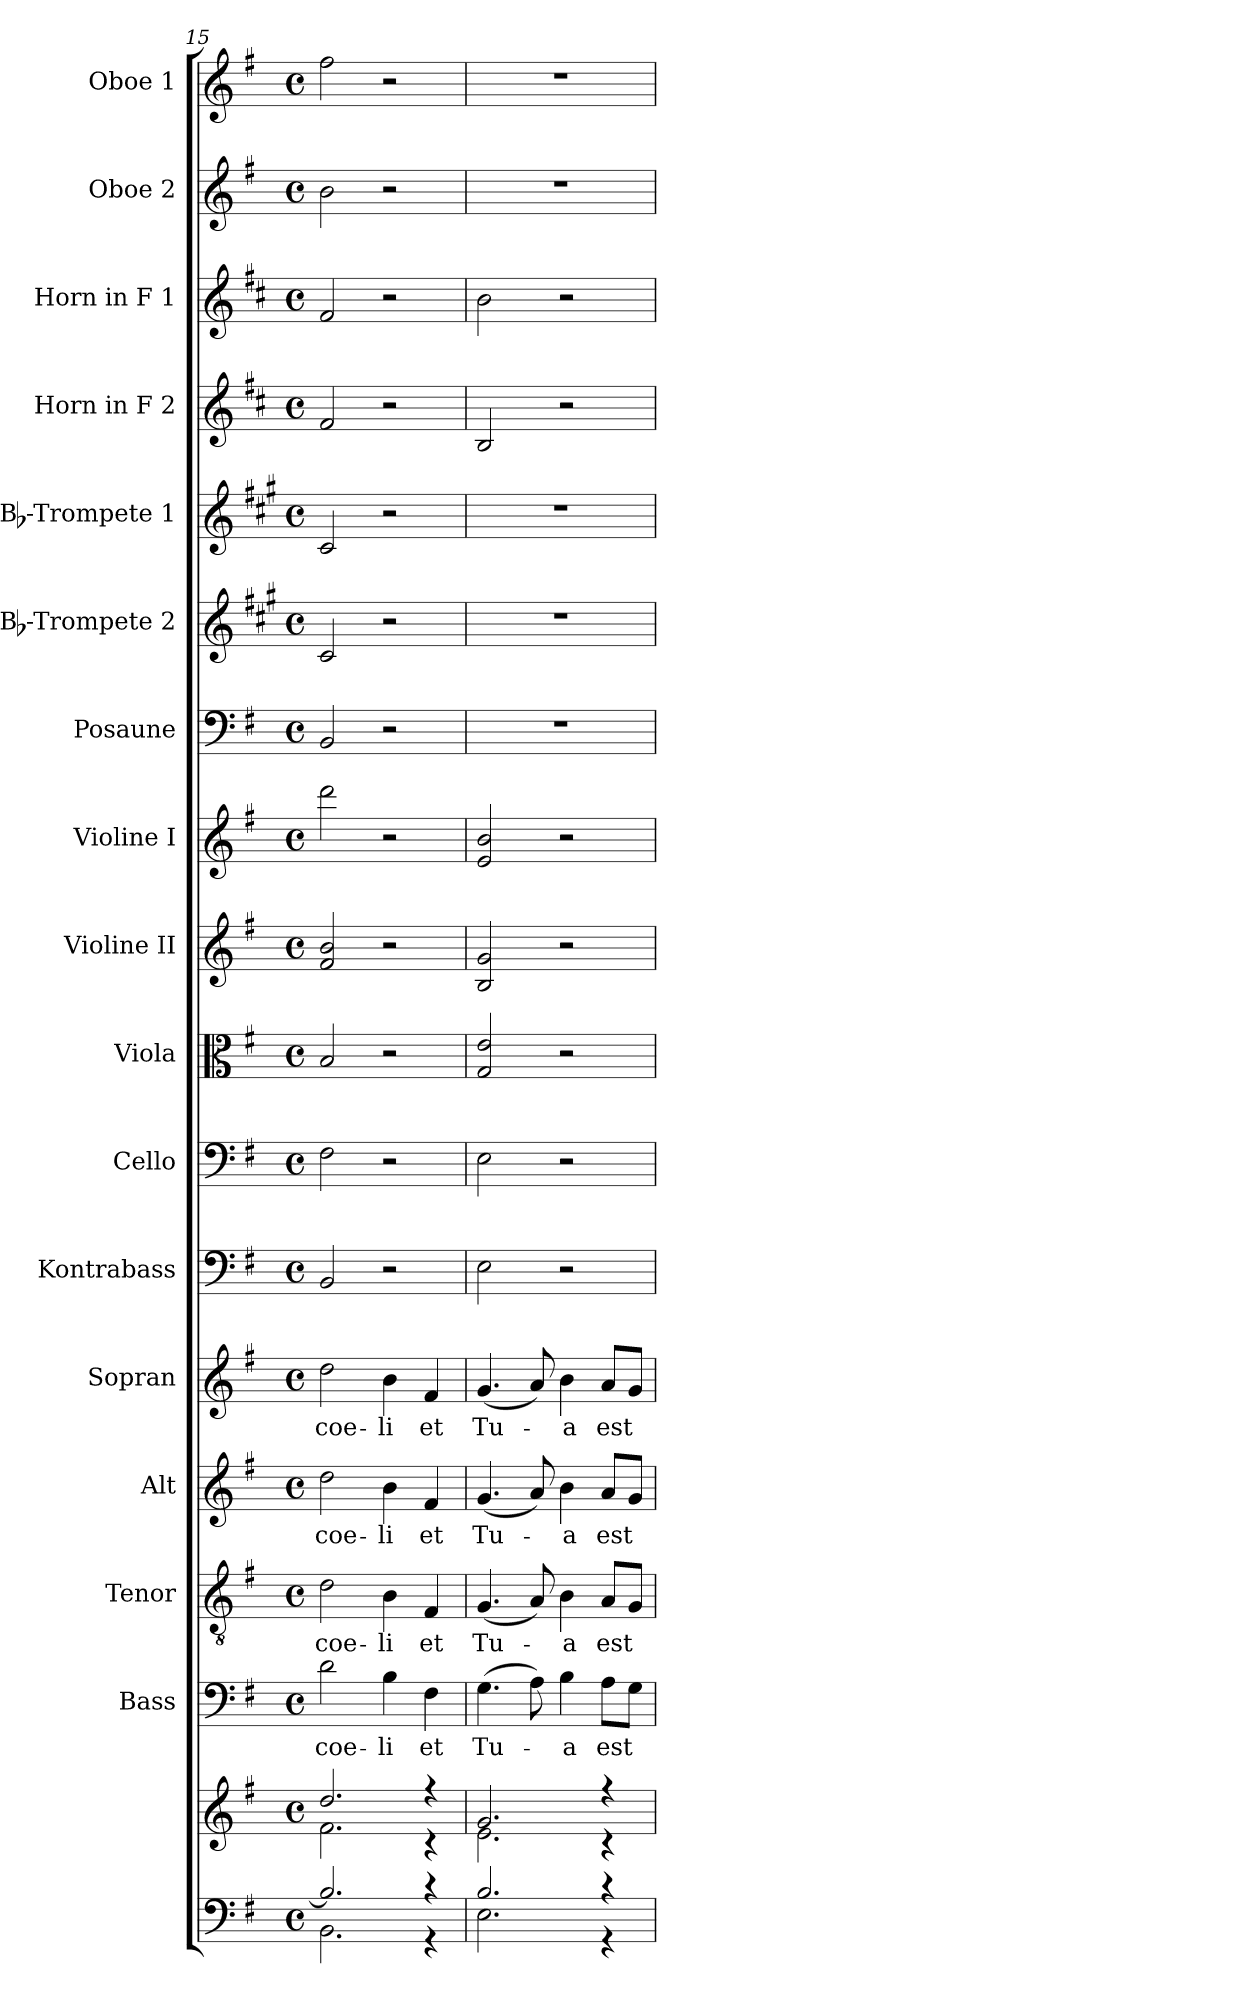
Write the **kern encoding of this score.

**kern	**kern	**kern	**text	**kern	**text	**kern	**text	**kern	**text	**kern	**kern	**kern	**kern	**kern	**kern	**kern	**kern	**kern	**kern	**kern	**kern
*part17	*part17	*part16	*part16	*part15	*part15	*part14	*part14	*part13	*part13	*part12	*part11	*part10	*part9	*part8	*part7	*part6	*part5	*part4	*part3	*part2	*part1
*staff18	*staff17	*staff16	*staff16	*staff15	*staff15	*staff14	*staff14	*staff13	*staff13	*staff12	*staff11	*staff10	*staff9	*staff8	*staff7	*staff6	*staff5	*staff4	*staff3	*staff2	*staff1
*	*	*I"Bass	*	*I"Tenor	*	*I"Alt	*	*I"Sopran	*	*I"Kontrabass	*I"Cello	*I"Viola	*I"Violine II	*I"Violine I	*I"Posaune	*I"Bb-Trompete 2	*I"Bb-Trompete 1	*I"Horn in F 2	*I"Horn in F 1	*I"Oboe 2	*I"Oboe 1
*	*	*I'B.	*	*I'T.	*	*I'A.	*	*I'S.	*	*I'Kb.	*	*I'Vla.	*I'Vl. II	*I'Vl. I	*I'Pos.	*I'Bb Trp. 2	*I'Bb Trp. 1	*	*	*I'Ob. 2	*I'Ob. 1
*clefF4	*clefG2	*clefF4	*	*clefGv2	*	*clefG2	*	*clefG2	*	*clefF4	*clefF4	*clefC3	*clefG2	*clefG2	*clefF4	*clefG2	*clefG2	*clefG2	*clefG2	*clefG2	*clefG2
*	*	*	*	*	*	*	*	*	*	*ITrd7c12	*	*	*	*	*	*ITrd1c2	*ITrd1c2	*ITrd4c7	*ITrd4c7	*	*
*k[f#]	*k[f#]	*k[f#]	*	*k[f#]	*	*k[f#]	*	*k[f#]	*	*k[f#]	*k[f#]	*k[f#]	*k[f#]	*k[f#]	*k[f#]	*k[f#]	*k[f#]	*k[f#]	*k[f#]	*k[f#]	*k[f#]
*G:	*G:	*G:	*	*G:	*	*G:	*	*G:	*	*G:	*G:	*G:	*G:	*G:	*G:	*G:	*G:	*G:	*G:	*G:	*G:
*M4/4	*M4/4	*M4/4	*	*M4/4	*	*M4/4	*	*M4/4	*	*M4/4	*M4/4	*M4/4	*M4/4	*M4/4	*M4/4	*M4/4	*M4/4	*M4/4	*M4/4	*M4/4	*M4/4
*met(c)	*met(c)	*met(c)	*	*met(c)	*	*met(c)	*	*met(c)	*	*met(c)	*met(c)	*met(c)	*met(c)	*met(c)	*met(c)	*met(c)	*met(c)	*met(c)	*met(c)	*met(c)	*met(c)
=15	=15	=15	=15	=15	=15	=15	=15	=15	=15	=15	=15	=15	=15	=15	=15	=15	=15	=15	=15	=15	=15
*^	*^	*	*	*	*	*	*	*	*	*	*	*	*	*	*	*	*	*	*	*	*
!	!	!	!	!	!LO:LY:b	!	!LO:LY:b	!	!LO:LY:b	!	!LO:LY:b	!	!	!	!	!	!	!	!	!	!	!	!
2.B/]	2.BB\	2.dd/	2.f#\	2d\	coe-	2d\	coe-	2dd\	coe-	2dd\	coe-	2BBB/	2F#\	2B/	2f#/ 2b/	2ddd\	2BB/	2B/	2B/	2B/	2B/	2b\	2ff#\
!	!	!	!	!	!LO:LY:b	!	!LO:LY:b	!	!LO:LY:b	!	!LO:LY:b	!	!	!	!	!	!	!	!	!	!	!	!
.	.	.	.	4B\	-li	4B\	-li	4b\	-li	4b\	-li	2r	2r	2r	2r	2r	2r	2r	2r	2r	2r	2r	2r
!	!	!	!	!	!LO:LY:b	!	!LO:LY:b	!	!LO:LY:b	!	!LO:LY:b	!	!	!	!	!	!	!	!	!	!	!	!
4r	4r	4r	4r	4F#\	et	4F#/	et	4f#/	et	4f#/	et	.	.	.	.	.	.	.	.	.	.	.	.
=16	=16	=16	=16	=16	=16	=16	=16	=16	=16	=16	=16	=16	=16	=16	=16	=16	=16	=16	=16	=16	=16	=16	=16
!	!	!	!	!	!LO:LY:b	!	!LO:LY:b	!	!LO:LY:b	!	!LO:LY:b	!	!	!	!	!	!	!	!	!	!	!	!
2.B/	2.E\	2.g/	2.e\	(>4.G\	Tu-	(<4.G/	Tu-	(<4.g/	Tu-	(<4.g/	Tu-	2EE\	2E\	2G/ 2e/	2B/ 2g/	2e/ 2b/	1r	1r	1r	2E/	2e\	1r	1r
.	.	.	.	8A\)	.	8A/)	.	8a/)	.	8a/)	.	.	.	.	.	.	.	.	.	.	.	.	.
!	!	!	!	!	!LO:LY:b	!	!LO:LY:b	!	!LO:LY:b	!	!LO:LY:b	!	!	!	!	!	!	!	!	!	!	!	!
.	.	.	.	4B\	-a	4B\	-a	4b\	-a	4b\	-a	2r	2r	2r	2r	2r	.	.	.	2r	2r	.	.
!	!	!	!	!	!LO:LY:b	!	!LO:LY:b	!	!LO:LY:b	!	!LO:LY:b	!	!	!	!	!	!	!	!	!	!	!	!
4r	4r	4r	4r	8A\L	est	8A/L	est	8a/L	est	8a/L	est	.	.	.	.	.	.	.	.	.	.	.	.
.	.	.	.	8G\J	.	8G/J	.	8g/J	.	8g/J	.	.	.	.	.	.	.	.	.	.	.	.	.
*v	*v	*	*	*	*	*	*	*	*	*	*	*	*	*	*	*	*	*	*	*	*	*	*
*	*v	*v	*	*	*	*	*	*	*	*	*	*	*	*	*	*	*	*	*	*	*	*
=	=	=	=	=	=	=	=	=	=	=	=	=	=	=	=	=	=	=	=	=	=
*-	*-	*-	*-	*-	*-	*-	*-	*-	*-	*-	*-	*-	*-	*-	*-	*-	*-	*-	*-	*-	*-
